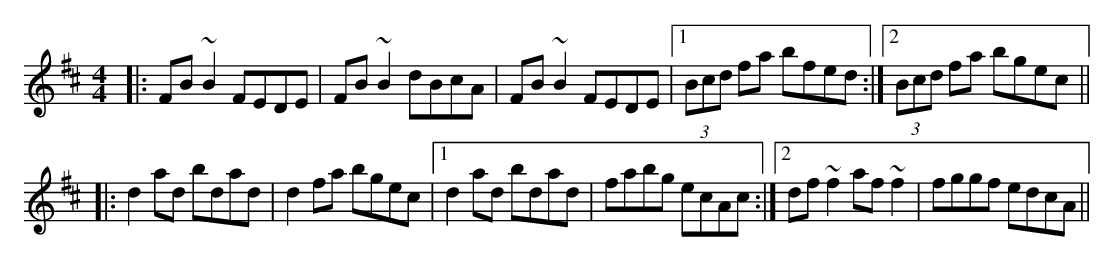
X:1
M:4/4
K:Bmin
|:FB~B2 FEDE|FB~B2 dBcA|FB~B2 FEDE|1 (3Bcd fa bfed:|2 (3Bcd fa bgec||
|:d2ad bdad|d2fa bgec|1 d2ad bdad|fabg ecAc:|2 df~f2 af~f2|fggf edcA||
